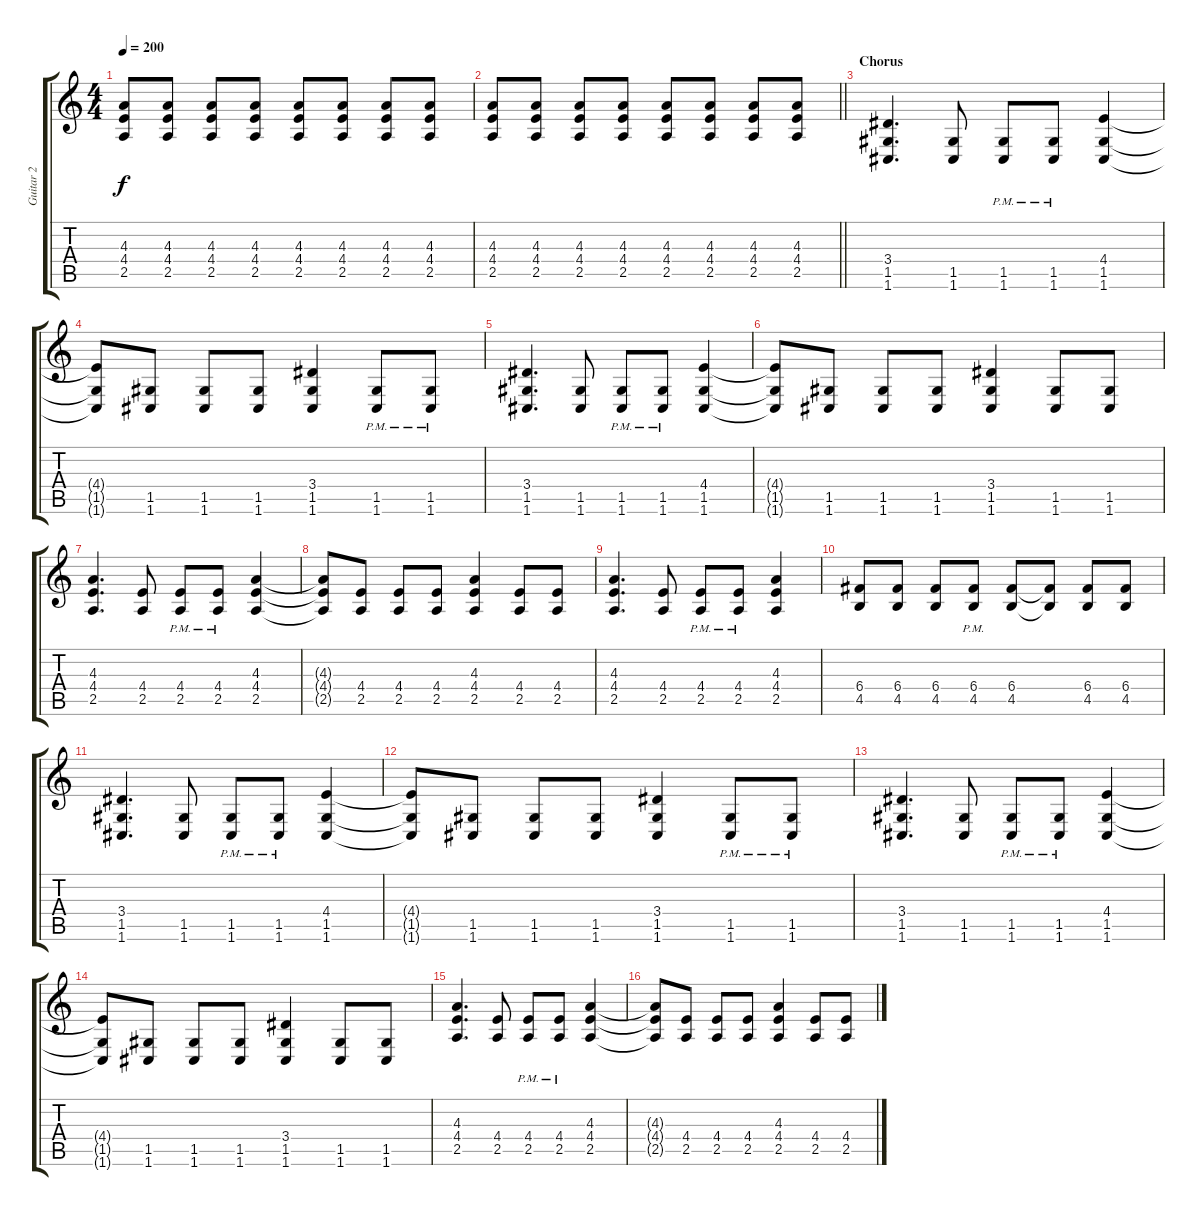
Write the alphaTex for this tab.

\track ("Guitar 2" "Guitar 2") {instrument distortionguitar}
\staff {score tabs}
\tuning (D4 A3 F3 C3 G2 C2) {hide}
\ts (4 4)
\tempo 200
\clef g2
\ks c
(4.3 4.4 2.5).8{dy f} (4.3 4.4 2.5).8 (4.3 4.4 2.5).8 (4.3 4.4 2.5).8 (4.3 4.4 2.5).8 (4.3 4.4 2.5).8 (4.3 4.4 2.5).8 (4.3 4.4 2.5).8 |
\barLineRight lightlight
(4.3 4.4 2.5).8 (4.3 4.4 2.5).8 (4.3 4.4 2.5).8 (4.3 4.4 2.5).8 (4.3 4.4 2.5).8 (4.3 4.4 2.5).8 (4.3 4.4 2.5).8 (4.3 4.4 2.5).8 |
\section ("" "Chorus")
(3.4 1.5 1.6).4{d balance 16} (1.5 1.6).8 (1.5{pm} 1.6{pm}).8 (1.5{pm} 1.6{pm}).8 (4.4 1.5 1.6).4 |
(4.4{t} 1.5{t} 1.6{t}).8 (1.5 1.6).8 (1.5 1.6).8 (1.5 1.6).8 (3.4 1.5 1.6).4 (1.5{pm} 1.6{pm}).8 (1.5{pm} 1.6{pm}).8 |
(3.4 1.5 1.6).4{d} (1.5 1.6).8 (1.5{pm} 1.6{pm}).8 (1.5{pm} 1.6{pm}).8 (4.4 1.5 1.6).4 |
(4.4{t} 1.5{t} 1.6{t}).8 (1.5 1.6).8 (1.5 1.6).8 (1.5 1.6).8 (3.4 1.5 1.6).4 (1.5 1.6).8 (1.5 1.6).8 |
(4.3 4.4 2.5).4{d} (4.4 2.5).8 (4.4 2.5{pm}).8 (4.4 2.5{pm}).8 (4.3 4.4 2.5).4 |
(4.3{t} 4.4{t} 2.5{t}).8 (4.4 2.5).8 (4.4 2.5).8 (4.4 2.5).8 (4.3 4.4 2.5).4 (4.4 2.5).8 (4.4 2.5).8 |
(4.3 4.4 2.5).4{d} (4.4 2.5).8 (4.4 2.5{pm}).8 (4.4 2.5{pm}).8 (4.3 4.4 2.5).4 |
(6.4 4.5).8 (6.4 4.5).8 (6.4 4.5).8 (6.4 4.5{pm}).8 (6.4 4.5).8 (6.4{t} 4.5{t}).8 (6.4 4.5).8 (6.4 4.5).8 |
(3.4 1.5 1.6).4{d} (1.5 1.6).8 (1.5{pm} 1.6{pm}).8 (1.5{pm} 1.6{pm}).8 (4.4 1.5 1.6).4 |
(4.4{t} 1.5{t} 1.6{t}).8 (1.5 1.6).8 (1.5 1.6).8 (1.5 1.6).8 (3.4 1.5 1.6).4 (1.5{pm} 1.6{pm}).8 (1.5{pm} 1.6{pm}).8 |
(3.4 1.5 1.6).4{d} (1.5 1.6).8 (1.5{pm} 1.6{pm}).8 (1.5{pm} 1.6{pm}).8 (4.4 1.5 1.6).4 |
(4.4{t} 1.5{t} 1.6{t}).8 (1.5 1.6).8 (1.5 1.6).8 (1.5 1.6).8 (3.4 1.5 1.6).4 (1.5 1.6).8 (1.5 1.6).8 |
(4.3 4.4 2.5).4{d} (4.4 2.5).8 (4.4 2.5{pm}).8 (4.4 2.5{pm}).8 (4.3 4.4 2.5).4 |
(4.3{t} 4.4{t} 2.5{t}).8 (4.4 2.5).8 (4.4 2.5).8 (4.4 2.5).8 (4.3 4.4 2.5).4 (4.4 2.5).8 (4.4 2.5).8
